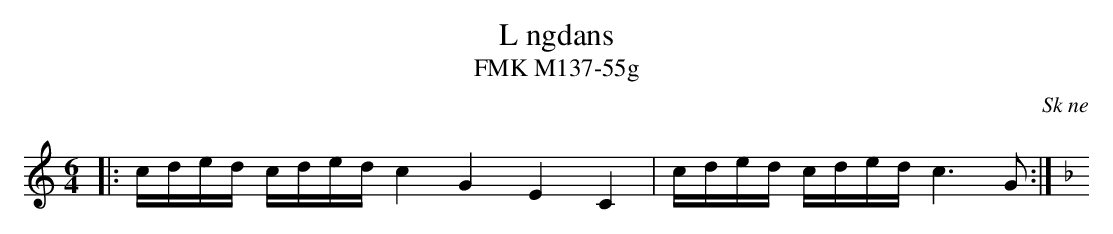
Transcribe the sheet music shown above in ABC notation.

X:1
T:L ngdans
T:FMK M137-55g
O:Sk ne
M:6/4
L:1/16
K:C
|: cded cded c4 G4 E4 C4 |cded cded c4>G4 :|
K:F |: f2f2f2a2 agf g4 g4 g4 a4 gfg a4 | f2f2f2a2 agf g4 g4 g4 d2e2 f4  :|
